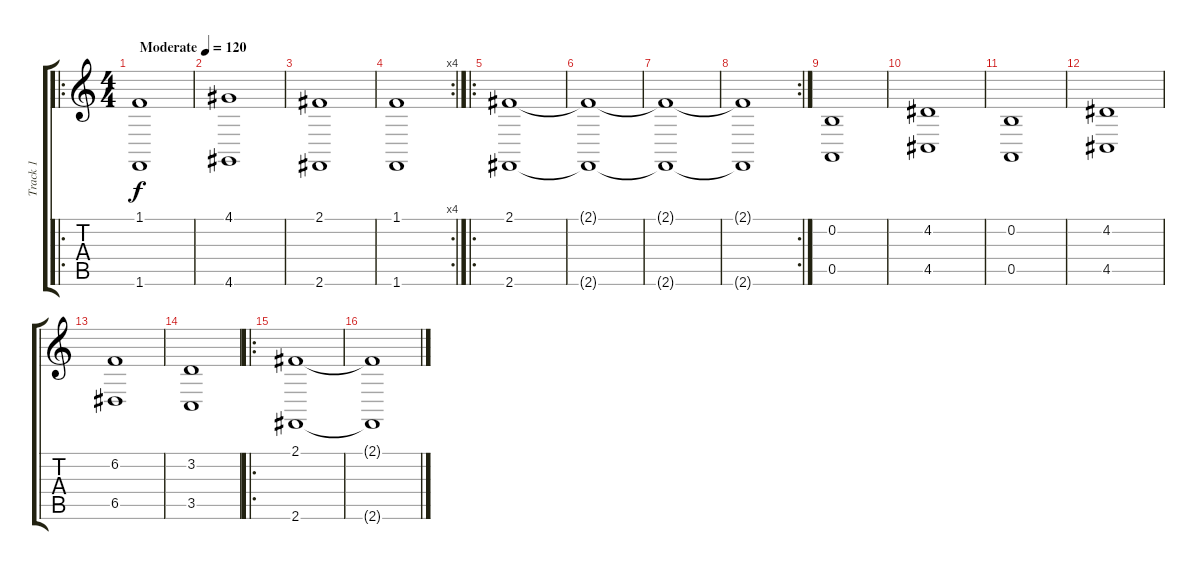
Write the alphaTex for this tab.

\track ("Track 1" "Track 1") {instrument lead4chiff}
\staff {score tabs}
\tuning (E4 B3 G3 D3 A2 E2) {hide}
\ro
\ts (4 4)
\tempo (120 "Moderate")
\clef g2
\ks c
(1.1 1.6).1{dy f instrument lead4chiff} |
(4.1 4.6).1 |
(2.1 2.6).1 |
\rc 4
(1.1 1.6).1 |
\ro
(2.1 2.6).1 |
(2.1{t} 2.6{t}).1 |
(2.1{t} 2.6{t}).1 |
\rc 2
(2.1{t} 2.6{t}).1 |
(0.2 0.5).1 |
(4.2 4.5).1 |
(0.2 0.5).1 |
(4.2 4.5).1 |
(6.2 6.5).1 |
(3.2 3.5).1 |
\ro
(2.1 2.6).1 |
(2.1{t} 2.6{t}).1
